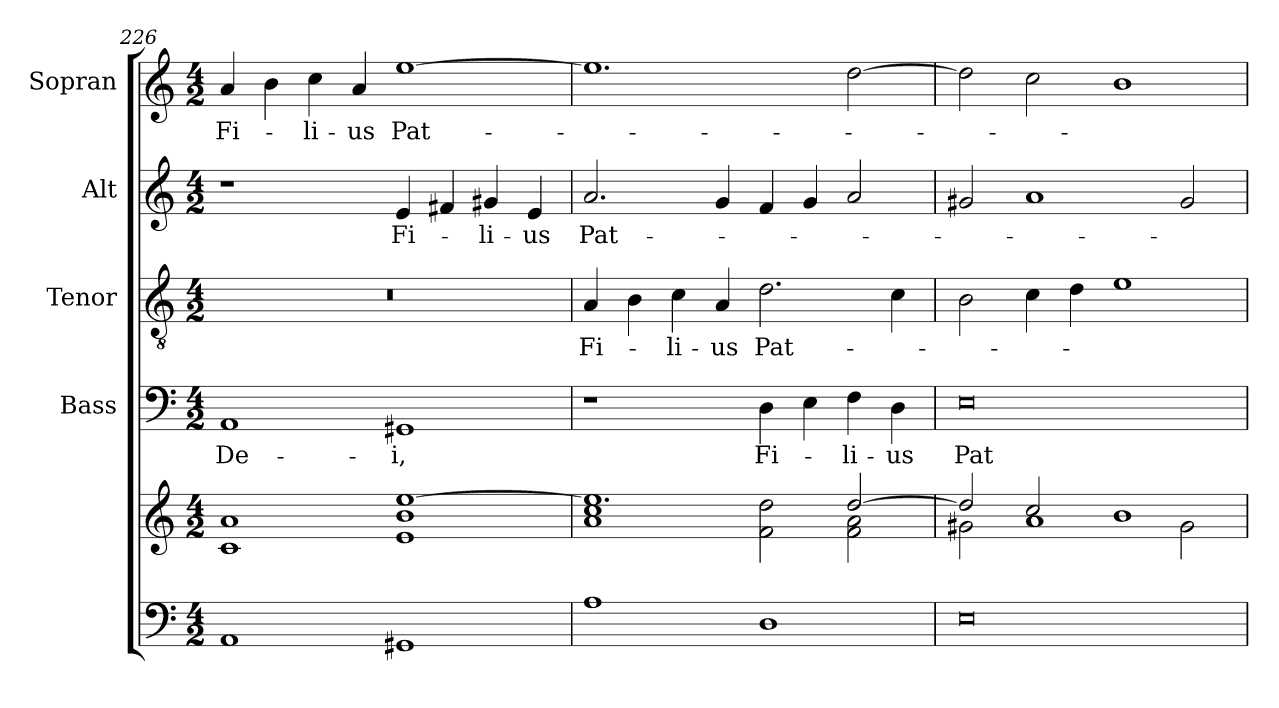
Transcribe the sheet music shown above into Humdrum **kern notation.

**kern	**kern	**kern	**text	**kern	**text	**kern	**text	**kern	**text
*part5	*part5	*part4	*part4	*part3	*part3	*part2	*part2	*part1	*part1
*staff6	*staff5	*staff4	*staff4	*staff3	*staff3	*staff2	*staff2	*staff1	*staff1
*	*	*I"Bass	*	*I"Tenor	*	*I"Alt	*	*I"Sopran	*
*	*	*I'B.	*	*I'T.	*	*I'A.	*	*I'S.	*
!!LO:LB:g=z
*clefF4	*clefG2	*clefF4	*	*clefGv2	*	*clefG2	*	*clefG2	*
*k[]	*k[]	*k[]	*	*k[]	*	*k[]	*	*k[]	*
*C:	*C:	*C:	*	*C:	*	*C:	*	*C:	*
*M4/2	*M4/2	*M4/2	*	*M4/2	*	*M4/2	*	*M4/2	*
=226	=226	=226	=226	=226	=226	=226	=226	=226	=226
!	!	!	!LO:LY:b	!	!	!	!	!	!LO:LY:b
1AA	1c 1a	1AA	De-	0r	.	1r	.	4a/	Fi-
.	.	.	.	.	.	.	.	4b\	.
!	!	!	!	!	!	!	!	!	!LO:LY:b
.	.	.	.	.	.	.	.	4cc\	-li-
!	!	!	!	!	!	!	!	!	!LO:LY:b
.	.	.	.	.	.	.	.	4a/	-us
!	!	!	!LO:LY:b	!	!	!	!LO:LY:b	!	!LO:LY:b
1GG#X	1e 1b [>1ee	1GG#X	-i,	.	.	4e/	Fi-	[1ee	Pat-
.	.	.	.	.	.	4f#X/	.	.	.
!	!	!	!	!	!	!	!LO:LY:b	!	!
.	.	.	.	.	.	4g#X/	-li-	.	.
!	!	!	!	!	!	!	!LO:LY:b	!	!
.	.	.	.	.	.	4e/	-us	.	.
=227	=227	=227	=227	=227	=227	=227	=227	=227	=227
*	*^	*	*	*	*	*	*	*	*
!	!	!	!	!	!	!LO:LY:b	!	!LO:LY:b	!	!
1A	1.ee]	1a 1cc	1r	.	4A/	Fi-	2.a/	Pat-	1.ee]	.
.	.	.	.	.	4B\	.	.	.	.	.
!	!	!	!	!	!	!LO:LY:b	!	!	!	!
.	.	.	.	.	4c\	-li-	.	.	.	.
!	!	!	!	!	!	!LO:LY:b	!	!	!	!
.	.	.	.	.	4A/	-us	4g/	.	.	.
!	!	!	!	!LO:LY:b	!	!LO:LY:b	!	!	!	!
1D	.	2f\ 2dd\	4D\	Fi-	2.d\	Pat-	4f/	.	.	.
.	.	.	4E\	.	.	.	4g/	.	.	.
!	!	!	!	!LO:LY:b	!	!	!	!	!	!
.	[>2dd/	2f\ 2a\	4F\	-li-	.	.	2a/	.	[2dd\	.
!	!	!	!	!LO:LY:b	!	!	!	!	!	!
.	.	.	4D\	-us	4c\	.	.	.	.	.
=228	=228	=228	=228	=228	=228	=228	=228	=228	=228	=228
!	!	!	!	!LO:LY:b	!	!	!	!	!	!
0E	2dd/]	2g#X\	0E	Pat-	2B\	.	2g#X/	.	2dd\]	.
.	2cc/	1a	.	.	4c\	.	1a	.	2cc\	.
.	.	.	.	.	4d\	.	.	.	.	.
.	1b	.	.	.	1e	.	.	.	1b	.
.	.	2g#\	.	.	.	.	2g#/	.	.	.
*	*v	*v	*	*	*	*	*	*	*	*
=	=	=	=	=	=	=	=	=	=
*-	*-	*-	*-	*-	*-	*-	*-	*-	*-
